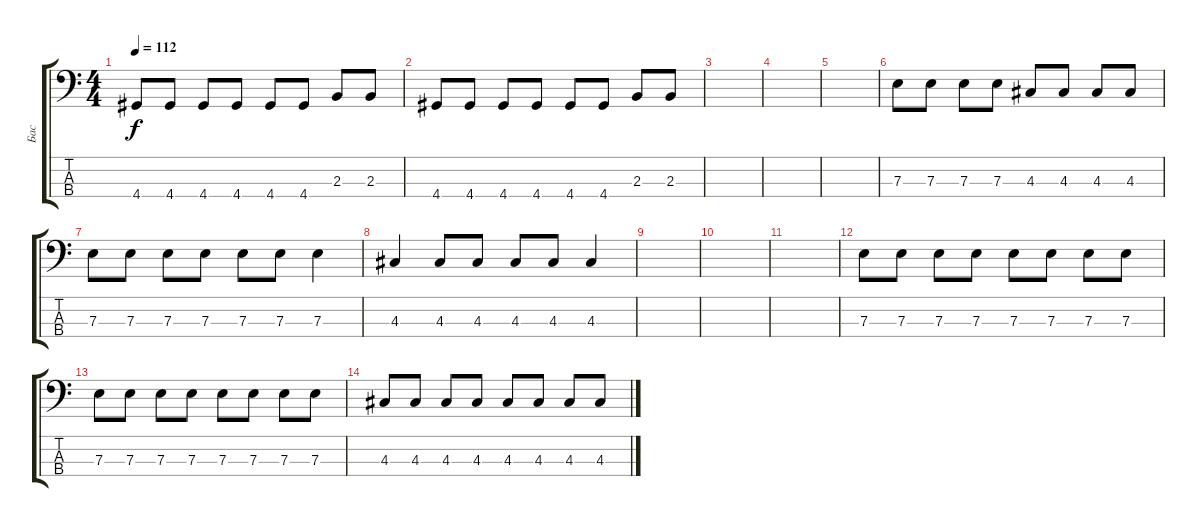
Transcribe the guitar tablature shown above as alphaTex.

\track ("Бас" "Бас") {instrument acousticbass}
\staff {score tabs}
\tuning (G2 D2 A1 E1) {hide}
\ts (4 4)
\tempo 112
\clef f4
\ks c
4.4.8{dy f} 4.4.8 4.4.8 4.4.8 4.4.8 4.4.8 2.3.8 2.3.8 |
4.4.8 4.4.8 4.4.8 4.4.8 4.4.8 4.4.8 2.3.8 2.3.8 |
|
|
|
7.3.8 7.3.8 7.3.8 7.3.8 4.3.8 4.3.8 4.3.8 4.3.8 |
7.3.8 7.3.8 7.3.8 7.3.8 7.3.8 7.3.8 7.3.4 |
4.3.4 4.3.8 4.3.8 4.3.8 4.3.8 4.3.4 |
|
|
|
7.3.8 7.3.8 7.3.8 7.3.8 7.3.8 7.3.8 7.3.8 7.3.8 |
7.3.8 7.3.8 7.3.8 7.3.8 7.3.8 7.3.8 7.3.8 7.3.8 |
4.3.8 4.3.8 4.3.8 4.3.8 4.3.8 4.3.8 4.3.8 4.3.8
